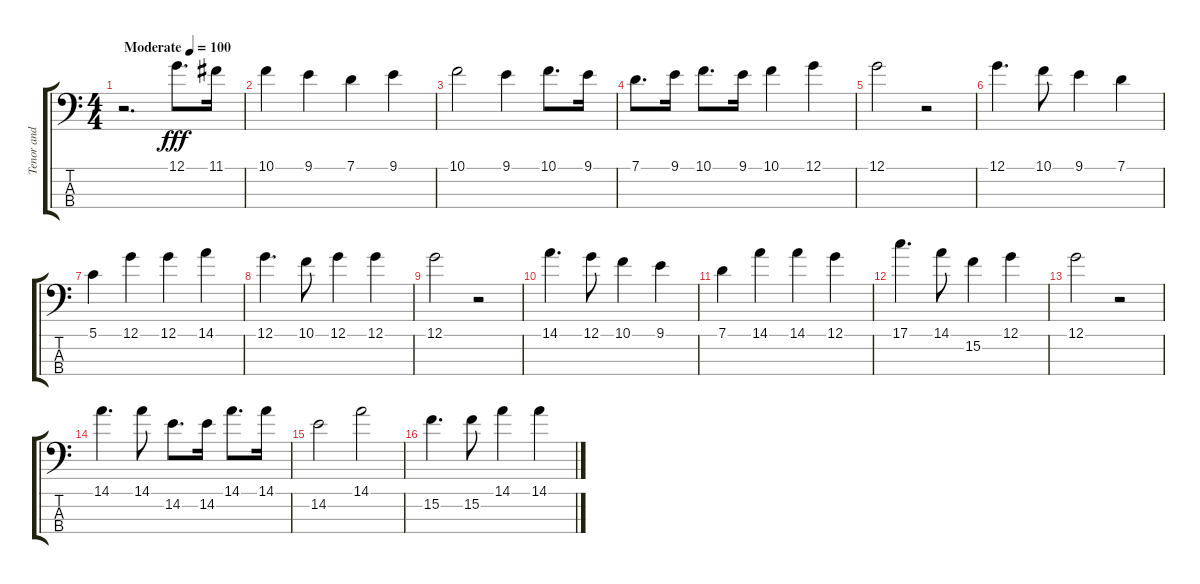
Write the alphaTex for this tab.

\track ("Tenor and Bass" "Tenor and ") {instrument electricbassfinger}
\staff {score tabs}
\tuning (G2 D2 A1 E1) {hide}
\ts (4 4)
\tempo (100 "Moderate")
\clef f4
\ks c
r.2{d dy fff instrument electricbassfinger} 12.1.8{d} 11.1.16 |
10.1.4 9.1.4 7.1.4 9.1.4 |
10.1.2 9.1.4 10.1.8{d} 9.1.16 |
7.1.8{d} 9.1.16 10.1.8{d} 9.1.16 10.1.4 12.1.4 |
12.1.2 r.2 |
12.1.4{d} 10.1.8 9.1.4 7.1.4 |
5.1.4 12.1.4 12.1.4 14.1.4 |
12.1.4{d} 10.1.8 12.1.4 12.1.4 |
12.1.2 r.2 |
14.1.4{d} 12.1.8 10.1.4 9.1.4 |
7.1.4 14.1.4 14.1.4 12.1.4 |
17.1.4{d} 14.1.8 15.2.4 12.1.4 |
12.1.2 r.2 |
14.1.4{d} 14.1.8 14.2.8{d} 14.2.16 14.1.8{d} 14.1.16 |
14.2.2 14.1.2 |
15.2.4{d} 15.2.8 14.1.4 14.1.4
